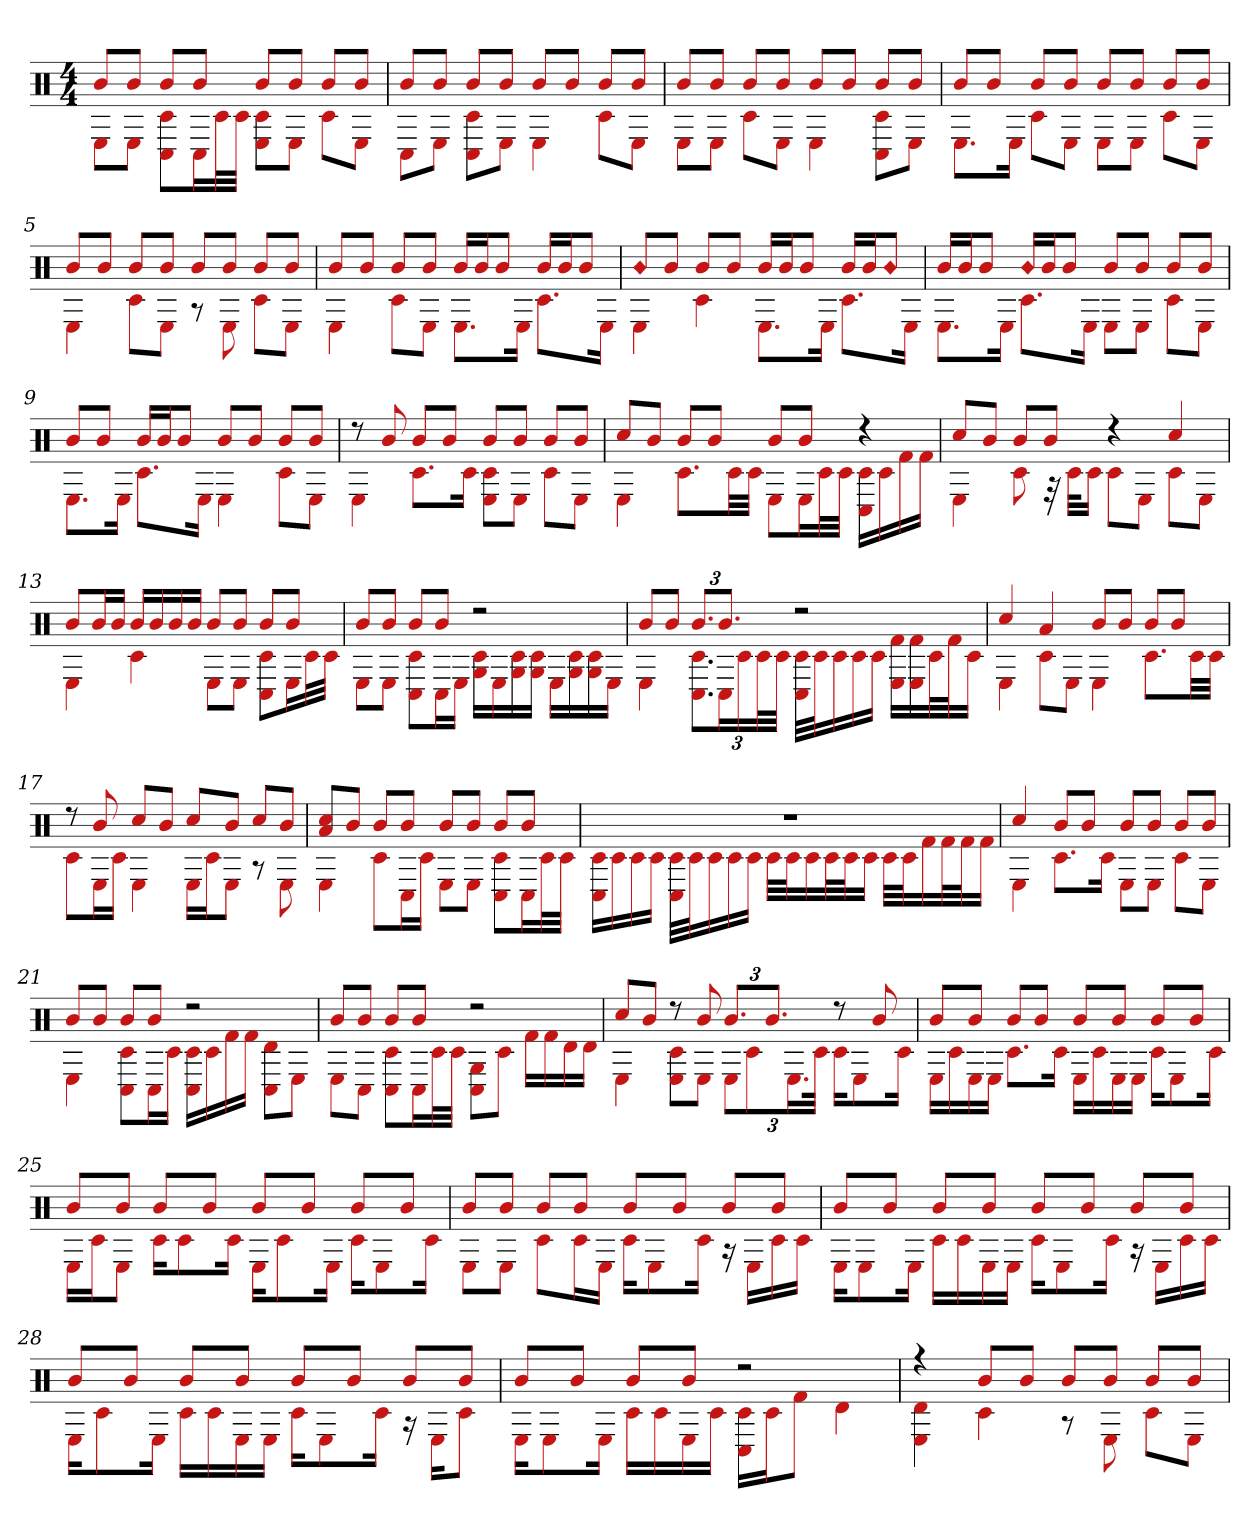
**kern
*part1
*staff1
*clefX
*k[]
*M4/4
=1
*^
8bL	8EL
8bJ	8EJ
8bL	8c# 8C#L
8bJ	16C#L
.	32c#L
.	32c#JJJ
8bL	8E 8c#L
8bJ	8EJ
8bL	8c#L
8bJ	8EJ
=2	=2
8bL	8C#L
8bJ	8EJ
8bL	8c# 8C#L
8bJ	8EJ
8bL	4E
8bJ	.
8bL	8c#L
8bJ	8EJ
=3	=3
8bL	8EL
8bJ	8EJ
8bL	8c#L
8bJ	8EJ
8bL	4E
8bJ	.
8bL	8C# 8c#L
8bJ	8EJ
=4	=4
8bL	8.EL
8bJ	.
.	16EJk
8bL	8c#L
8bJ	8EJ
8bL	8EL
8bJ	8EJ
8bL	8c#L
8bJ	8EJ
=5	=5
8bL	4E
8bJ	.
8bL	8c#L
8bJ	8EJ
8bL	8r
8bJ	8E
8bL	8c#L
8bJ	8EJ
=6	=6
8bL	4E
8bJ	.
8bL	8c#L
8bJ	8EJ
16bLL	8.EL
16bJ	.
8bJ	.
.	16EJk
16bLL	8.c#L
16bJ	.
8bJ	.
.	16EJk
=7	=7
!LO:N:head=diamond	!
8bL	4E
8bJ	.
8bL	4c#
8bJ	.
16bLL	8.EL
16bJ	.
8bJ	.
.	16EJk
16bLL	8.c#L
16bJ	.
!LO:N:head=diamond	!
8bJ	.
.	16EJk
=8	=8
16bLL	8.EL
16bJ	.
8bJ	.
.	16EJk
!LO:N:head=diamond	!
16bLL	8.c#L
16bJ	.
8bJ	.
.	16EJk
8bL	8EL
8bJ	8EJ
8bL	8c#L
8bJ	8EJ
=9	=9
8bL	8.EL
8bJ	.
.	16EJk
16bLL	8.c#L
16bJ	.
8bJ	.
.	16EJk
8bL	4E
8bJ	.
8bL	8c#L
8bJ	8EJ
=10	=10
8r	4E
8b	.
8bL	8.c#L
8bJ	.
.	16c#Jk
8bL	8c# 8EL
8bJ	8EJ
8bL	8c#L
8bJ	8EJ
=11	=11
8cc#L	4E
8bJ	.
8bL	8.c#L
8bJ	.
.	32c#LL
.	32c#JJJ
8bL	8EL
8bJ	16EL
.	32c#L
.	32c#JJJ
4r	16c# 16C#LL
.	16c#
.	16f#
.	16f#JJ
=12	=12
8cc#L	4E
8bJ	.
8bL	8c#
8bJ	32r
.	32c#KLL
.	16c#JJ
4r	8c#L
.	8EJ
4cc#	8c#L
.	8EJ
=13	=13
8bL	4E
16bL	.
16bJJ	.
16bLL	4c#
16b	.
16b	.
16bJJ	.
8bL	8EL
8bJ	8EJ
8bL	8c# 8C#L
8bJ	16EL
.	32c#L
.	32c#JJJ
=14	=14
8bL	8EL
8bJ	8EJ
8bL	8C# 8c#L
8bJ	16C#L
.	16EJJ
2r	16c# 16GLL
.	16E
.	16G 16c#
.	16c# 16GJJ
.	16ELL
.	16c# 16G
.	16c# 16G
.	16EJJ
=15	=15
8bL	4E
8bJ	.
12.bL	12.C# 12.c#L
12.bJ	24C#L
.	24c#
.	48c#L
.	48c#JJJ
2r	32c# 32C#LLL
.	32c#J
.	16c#
.	16c#
.	16c#JJ
.	16E 16f#LL
.	16E 16f#
.	32c#L
.	32f#J
.	16c#JJ
=16	=16
4cc#	4E
4a	8c#L
.	8EJ
8bL	4E
8bJ	.
8bL	8.c#L
8bJ	.
.	32c#LL
.	32c#JJJ
=17	=17
8r	8c#L
8b	16EL
.	16c#JJ
8cc#L	4E
8bJ	.
8cc#L	16ELL
.	16c#J
8bJ	8EJ
8cc#L	8r
8bJ	8E
=18	=18
8cc# 8aL	4E
8bJ	.
8bL	8c#L
8bJ	16C#L
.	16c#JJ
8bL	8EL
8bJ	8EJ
8bL	8C# 8c#L
8bJ	16C#L
.	32c#L
.	32c#JJJ
=19	=19
1r	16c# 16C#LL
.	16c#
.	16c#
.	16c#JJ
.	32c# 32C#LLL
.	32c#J
.	16c#
.	16c#
.	16c#JJ
.	32c#LLL
.	32c#J
.	16c#
.	32c#L
.	32c#J
.	16c#JJ
.	32c#LLL
.	32c#J
.	16f#
.	32f#L
.	32f#J
.	16f#JJ
=20	=20
4cc#	4E
8bL	8.c#L
8bJ	.
.	16c#Jk
8bL	8EL
8bJ	8EJ
8bL	8c#L
8bJ	8EJ
=21	=21
8bL	4E
8bJ	.
8bL	8C# 8c#L
8bJ	16C#L
.	16c#JJ
2r	16c# 16C#LL
.	16c#
.	16f#
.	16f#JJ
.	8C# 8dL
.	8EJ
=22	=22
8bL	8EL
8bJ	8C#J
8bL	8C# 8c#L
8bJ	16C#L
.	32c#L
.	32c#JJJ
2r	8G 8C#L
.	8c#J
.	16f#LL
.	16f#
.	16d
.	16dJJ
=23	=23
8cc#L	4E
8bJ	.
8r	8E 8c#L
8b	8EJ
12.bL	12EL
.	12c#
12.bJ	.
.	24.EL
.	48c#JJk
8r	16c#KL
.	8E
8b	.
.	16c#Jk
=24	=24
8bL	16ELL
.	16c#
8bJ	16E
.	16EJJ
8bL	8.c#L
8bJ	.
.	16c#Jk
8bL	16ELL
.	16c#
8bJ	16E
.	16EJJ
8bL	16c#KL
.	8E
8bJ	.
.	16c#Jk
=25	=25
8bL	16ELL
.	16c#J
8bJ	8EJ
8bL	16c#KL
.	8c#
8bJ	.
.	16c#Jk
8bL	16EKL
.	8c#
8bJ	.
.	16EJk
8bL	16c#KL
.	8E
8bJ	.
.	16c#Jk
=26	=26
8bL	8EL
8bJ	8EJ
8bL	8c#L
8bJ	16c#L
.	16EJJ
8bL	16c#KL
.	8E
8bJ	.
.	16c#Jk
8bL	16r
.	16ELL
8bJ	16c#
.	16c#JJ
=27	=27
8bL	16EKL
.	8E
8bJ	.
.	16EJk
8bL	16c#LL
.	16c#
8bJ	16E
.	16EJJ
8bL	16c#KL
.	8E
8bJ	.
.	16c#Jk
8bL	16r
.	16ELL
8bJ	16c#
.	16c#JJ
=28	=28
8bL	16EKL
.	8c#
8bJ	.
.	16EJk
8bL	16c#LL
.	16c#
8bJ	16E
.	16EJJ
8bL	16c#KL
.	8E
8bJ	.
.	16c#Jk
8bL	16r
.	16EKL
8bJ	8c#J
=29	=29
8bL	16EKL
.	8E
8bJ	.
.	16EJk
8bL	16c#LL
.	16c#
8bJ	16E
.	16c#JJ
2r	16c# 16C#LL
.	16c#J
.	8f#J
.	4d
=30	=30
4r	4d 4E
8bL	4c#
8bJ	.
8bL	8r
8bJ	8E
8bL	8c#L
8bJ	8EJ
*v	*v
=
*-
